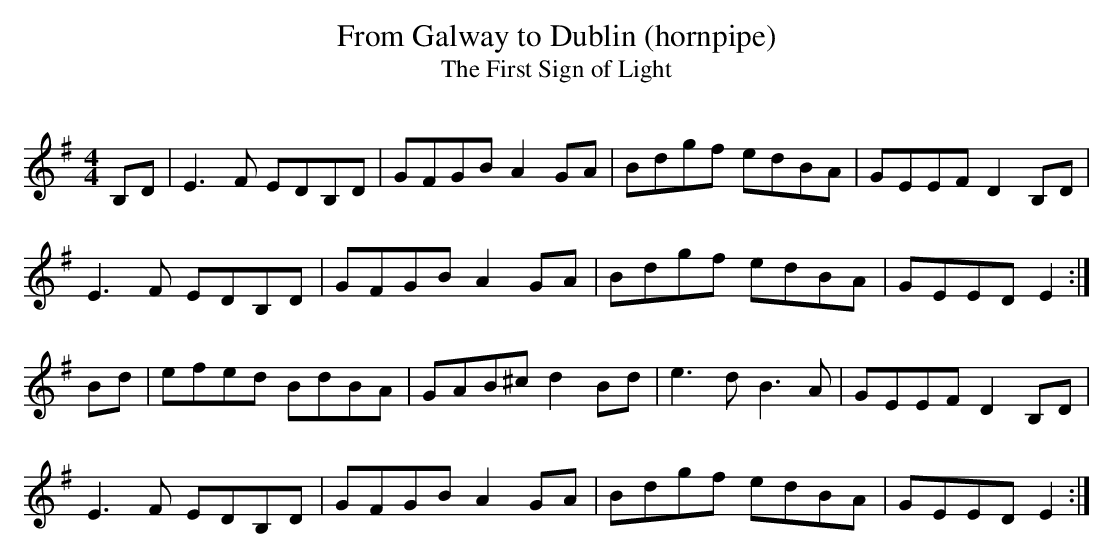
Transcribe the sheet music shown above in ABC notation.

X:1
T:From Galway to Dublin (hornpipe)
T:The First Sign of Light
Q:150
M:4/4
L:1/8
K:Em
B,D|E3F EDB,D|GFGB A2GA|Bdgf edBA|GEEF D2B,D|
E3 F EDB,D|GFGB A2 GA|Bdgf edBA|GEED E2 :|
Bd|efed BdBA|GAB^c d2 Bd|e3 d B3 A|GEEF D2 B,D|
E3 F EDB,D|GFGB A2 GA|Bdgf edBA|GEED E2 :|
